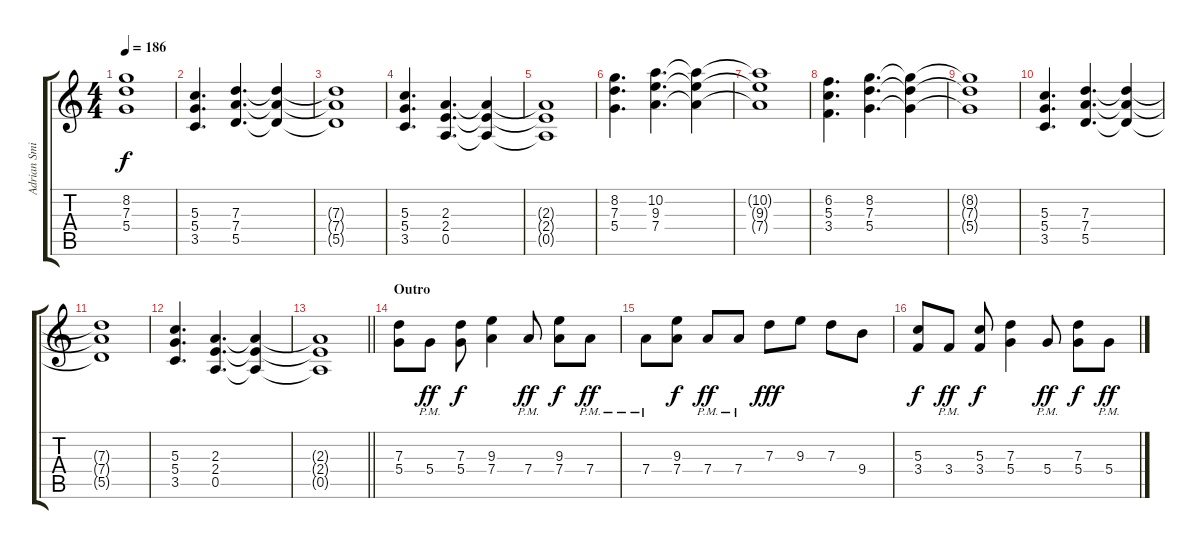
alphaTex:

\track ("Adrian Smith" "Adrian Smi") {instrument distortionguitar}
\staff {score tabs}
\tuning (E4 B3 G3 D3 A2 E2) {hide}
\ts (4 4)
\tempo 186
\clef g2
\ks c
(8.2{t} 7.3{t} 5.4{t}).1{dy f} |
(5.3 5.4 3.5).4{d} (7.3 7.4 5.5).4{d} (7.3{t} 7.4{t} 5.5{t}).4 |
(7.3{t} 7.4{t} 5.5{t}).1 |
(5.3 5.4 3.5).4{d} (2.3 2.4 0.5).4{d} (2.3{t} 2.4{t} 0.5{t}).4 |
(2.3{t} 2.4{t} 0.5{t}).1 |
(8.2 7.3 5.4).4{d} (10.2 9.3 7.4).4{d} (10.2{t} 9.3{t} 7.4{t}).4 |
(10.2{t} 9.3{t} 7.4{t}).1 |
(6.2 5.3 3.4).4{d} (8.2 7.3 5.4).4{d} (8.2{t} 7.3{t} 5.4{t}).4 |
(8.2{t} 7.3{t} 5.4{t}).1 |
(5.3 5.4 3.5).4{d} (7.3 7.4 5.5).4{d} (7.3{t} 7.4{t} 5.5{t}).4 |
(7.3{t} 7.4{t} 5.5{t}).1 |
(5.3 5.4 3.5).4{d} (2.3 2.4 0.5).4{d} (2.3{t} 2.4{t} 0.5{t}).4 |
\barLineRight lightlight
(2.3{t} 2.4{t} 0.5{t}).1 |
\section ("" "Outro")
(7.3 5.4).8 5.4{pm}.8{dy ff} (7.3 5.4).8{dy f} (9.3 7.4).4 7.4{pm}.8{dy ff} (9.3 7.4).8{dy f} 7.4{pm}.8{dy ff} |
7.4{pm}.8 (9.3 7.4).8{dy f} 7.4{pm}.8{dy ff} 7.4{pm}.8 7.3.8{dy fff} 9.3.8 7.3.8 9.4.8 |
(5.3 3.4).8{dy f} 3.4{pm}.8{dy ff} (5.3 3.4).8{dy f} (7.3 5.4).4 5.4{pm}.8{dy ff} (7.3 5.4).8{dy f} 5.4{pm}.8{dy ff}
